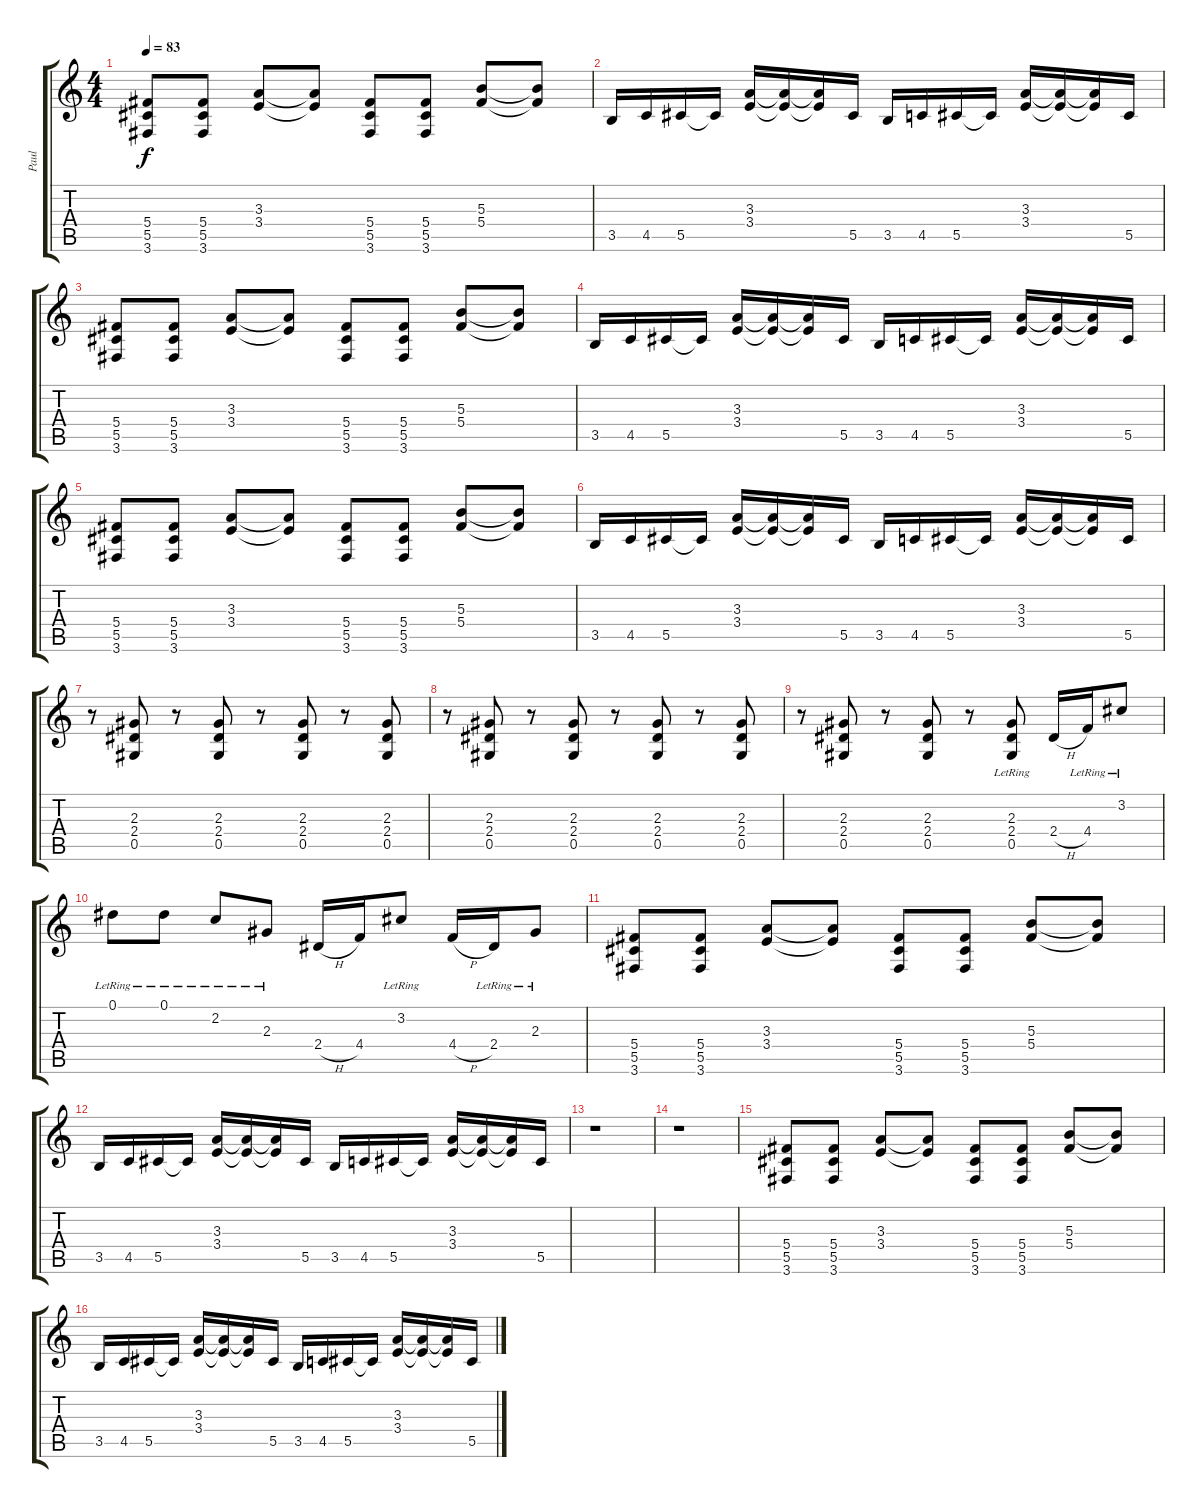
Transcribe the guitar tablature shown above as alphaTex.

\track ("Paul" "Paul") {instrument distortionguitar}
\staff {score tabs}
\tuning (Eb4 Bb3 Gb3 Db3 Ab2 Eb2) {hide}
\ts (4 4)
\tempo 83
\clef g2
\ks c
(5.4 5.5 3.6).8{dy f} (5.4 5.5 3.6).8 (3.3 3.4).8 (3.3{t} 3.4{t}).8 (5.4 5.5 3.6).8 (5.4 5.5 3.6).8 (5.3 5.4).8 (5.3{t} 5.4{t}).8 |
3.5.16 4.5.16 5.5.16 5.5{t}.16 (3.3 3.4).16 (3.3{t} 3.4{t}).16 (3.3{t} 3.4{t}).16 5.5.16 3.5.16 4.5.16 5.5.16 5.5{t}.16 (3.3 3.4).16 (3.3{t} 3.4{t}).16 (3.3{t} 3.4{t}).16 5.5.16 |
(5.4 5.5 3.6).8 (5.4 5.5 3.6).8 (3.3 3.4).8 (3.3{t} 3.4{t}).8 (5.4 5.5 3.6).8 (5.4 5.5 3.6).8 (5.3 5.4).8 (5.3{t} 5.4{t}).8 |
3.5.16 4.5.16 5.5.16 5.5{t}.16 (3.3 3.4).16 (3.3{t} 3.4{t}).16 (3.3{t} 3.4{t}).16 5.5.16 3.5.16 4.5.16 5.5.16 5.5{t}.16 (3.3 3.4).16 (3.3{t} 3.4{t}).16 (3.3{t} 3.4{t}).16 5.5.16 |
(5.4 5.5 3.6).8 (5.4 5.5 3.6).8 (3.3 3.4).8 (3.3{t} 3.4{t}).8 (5.4 5.5 3.6).8 (5.4 5.5 3.6).8 (5.3 5.4).8 (5.3{t} 5.4{t}).8 |
3.5.16 4.5.16 5.5.16 5.5{t}.16 (3.3 3.4).16 (3.3{t} 3.4{t}).16 (3.3{t} 3.4{t}).16 5.5.16 3.5.16 4.5.16 5.5.16 5.5{t}.16 (3.3 3.4).16 (3.3{t} 3.4{t}).16 (3.3{t} 3.4{t}).16 5.5.16 |
r.8 (2.3 2.4 0.5).8 r.8 (2.3 2.4 0.5).8 r.8 (2.3 2.4 0.5).8 r.8 (2.3 2.4 0.5).8 |
r.8 (2.3 2.4 0.5).8 r.8 (2.3 2.4 0.5).8 r.8 (2.3 2.4 0.5).8 r.8 (2.3 2.4 0.5).8 |
r.8 (2.3 2.4 0.5).8 r.8 (2.3 2.4 0.5).8 r.8 (2.3{lr} 2.4{lr} 0.5{lr}).8 2.4{h}.16{volume 16} 4.4{lr}.16 3.2{lr}.8 |
0.1{lr}.8{volume 16} 0.1{lr}.8 2.2{lr}.8 2.3{lr}.8 2.4{h}.16 4.4.16 3.2{lr}.8 4.4{h}.16 2.4{lr}.16 2.3{lr}.8 |
(5.4 5.5 3.6).8 (5.4 5.5 3.6).8 (3.3 3.4).8 (3.3{t} 3.4{t}).8 (5.4 5.5 3.6).8 (5.4 5.5 3.6).8 (5.3 5.4).8 (5.3{t} 5.4{t}).8 |
3.5.16 4.5.16 5.5.16 5.5{t}.16 (3.3 3.4).16 (3.3{t} 3.4{t}).16 (3.3{t} 3.4{t}).16 5.5.16 3.5.16 4.5.16 5.5.16 5.5{t}.16 (3.3 3.4).16 (3.3{t} 3.4{t}).16 (3.3{t} 3.4{t}).16 5.5.16 |
r.1 |
r.1 |
(5.4 5.5 3.6).8 (5.4 5.5 3.6).8 (3.3 3.4).8 (3.3{t} 3.4{t}).8 (5.4 5.5 3.6).8 (5.4 5.5 3.6).8 (5.3 5.4).8 (5.3{t} 5.4{t}).8 |
3.5.16 4.5.16 5.5.16 5.5{t}.16 (3.3 3.4).16 (3.3{t} 3.4{t}).16 (3.3{t} 3.4{t}).16 5.5.16 3.5.16 4.5.16 5.5.16 5.5{t}.16 (3.3 3.4).16 (3.3{t} 3.4{t}).16 (3.3{t} 3.4{t}).16 5.5.16
